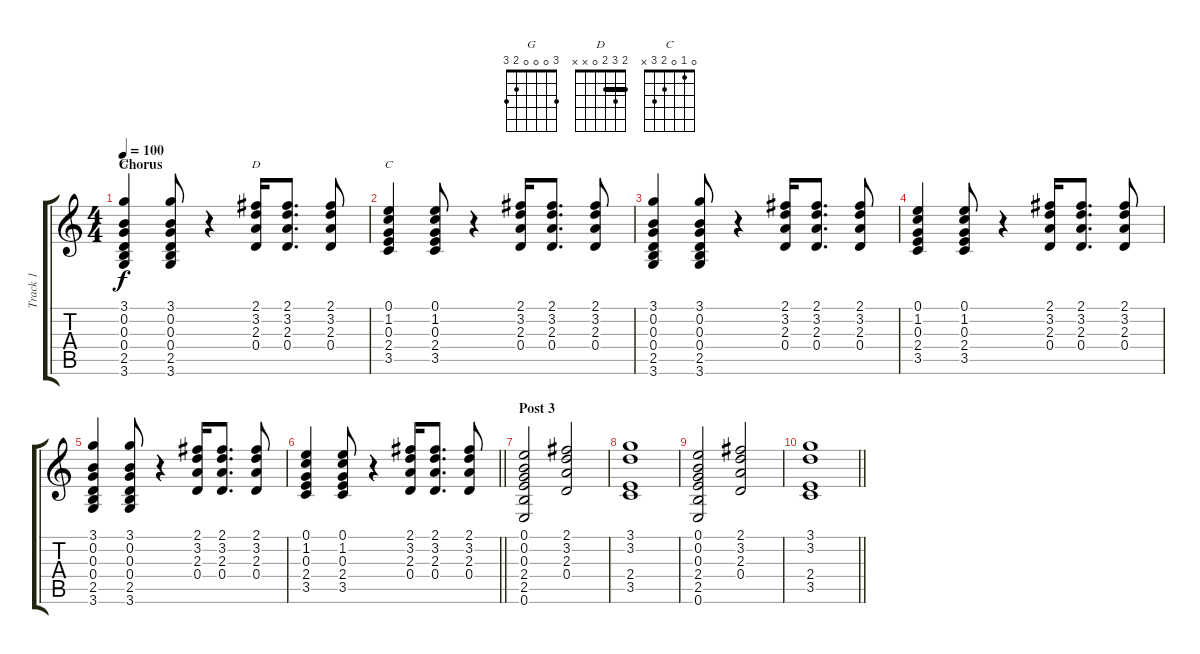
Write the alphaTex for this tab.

\track ("Track 1" "Track 1") {instrument acousticguitarsteel}
\staff {score tabs}
\tuning (E4 B3 G3 D3 A2 E2) {hide}
\chord ("G" 3 0 0 0 2 3)
\chord ("D" 2 3 2 0 x x) {barre 2}
\chord ("C" 0 1 0 2 3 x)
\ts (4 4)
\section ("" "Chorus")
\tempo 100
\clef g2
\ks c
(3.1 0.2 0.3 0.4 2.5 3.6).4{ch "G" dy f} (3.1 0.2 0.3 0.4 2.5 3.6).8 r.4 (2.1 3.2 2.3 0.4).16{ch "D"} (2.1 3.2 2.3 0.4).8{d} (2.1 3.2 2.3 0.4).8 |
(0.1 1.2 0.3 2.4 3.5).4{ch "C"} (0.1 1.2 0.3 2.4 3.5).8 r.4 (2.1 3.2 2.3 0.4).16 (2.1 3.2 2.3 0.4).8{d} (2.1 3.2 2.3 0.4).8 |
(3.1 0.2 0.3 0.4 2.5 3.6).4 (3.1 0.2 0.3 0.4 2.5 3.6).8 r.4 (2.1 3.2 2.3 0.4).16 (2.1 3.2 2.3 0.4).8{d} (2.1 3.2 2.3 0.4).8 |
(0.1 1.2 0.3 2.4 3.5).4 (0.1 1.2 0.3 2.4 3.5).8 r.4 (2.1 3.2 2.3 0.4).16 (2.1 3.2 2.3 0.4).8{d} (2.1 3.2 2.3 0.4).8 |
(3.1 0.2 0.3 0.4 2.5 3.6).4 (3.1 0.2 0.3 0.4 2.5 3.6).8 r.4 (2.1 3.2 2.3 0.4).16 (2.1 3.2 2.3 0.4).8{d} (2.1 3.2 2.3 0.4).8 |
\barLineRight lightlight
(0.1 1.2 0.3 2.4 3.5).4 (0.1 1.2 0.3 2.4 3.5).8 r.4 (2.1 3.2 2.3 0.4).16 (2.1 3.2 2.3 0.4).8{d} (2.1 3.2 2.3 0.4).8 |
\section ("" "Post 3")
(0.1 0.2 0.3 2.4 2.5 0.6).2 (2.1 3.2 2.3 0.4).2 |
(3.1 3.2 2.4 3.5).1 |
(0.1 0.2 0.3 2.4 2.5 0.6).2 (2.1 3.2 2.3 0.4).2 |
\barLineRight lightlight
(3.1 3.2 2.4 3.5).1
